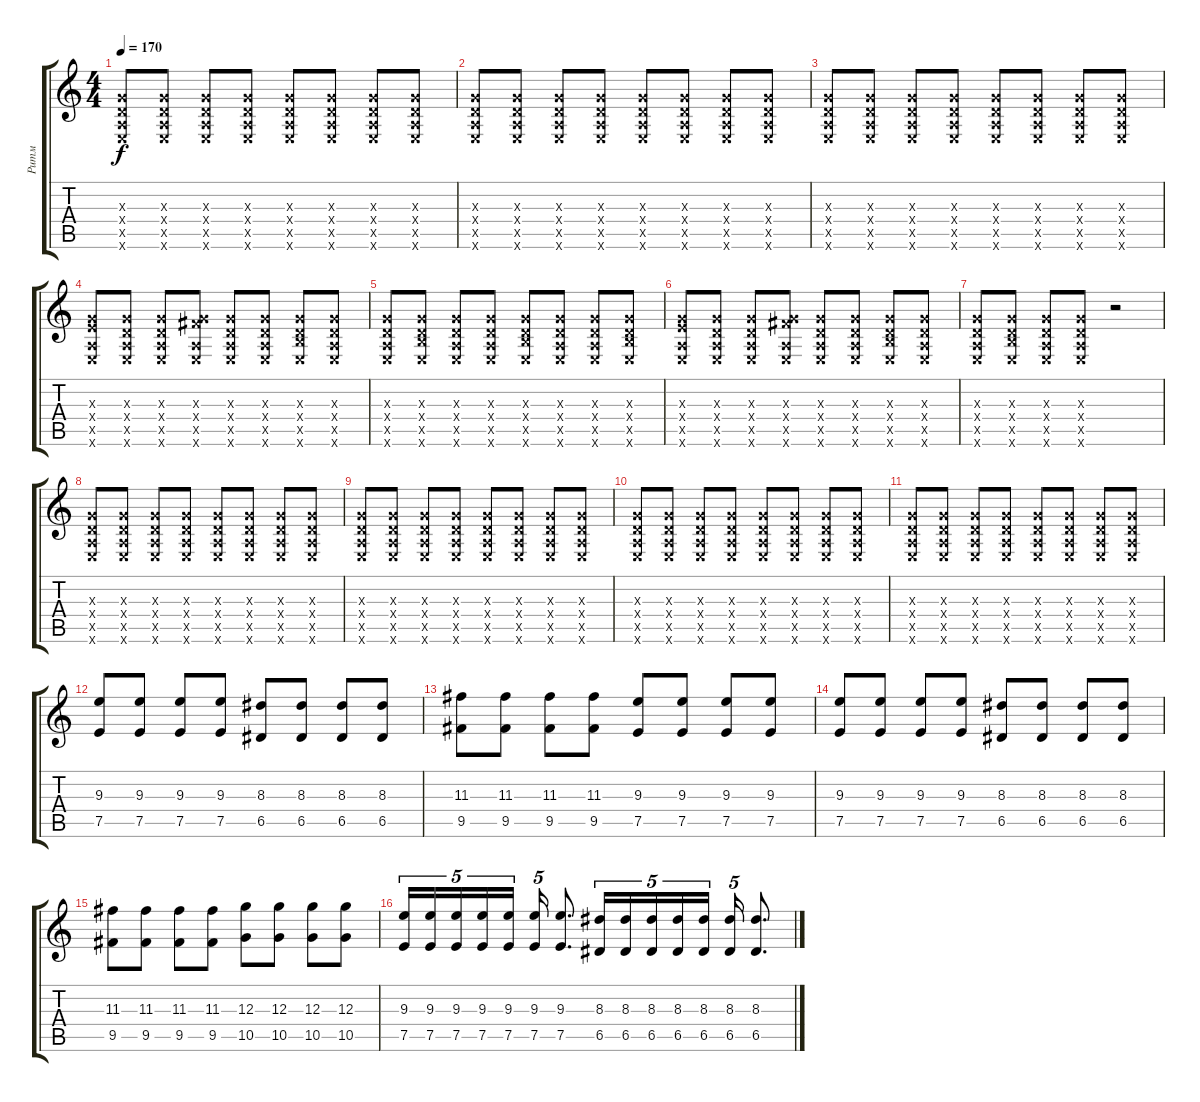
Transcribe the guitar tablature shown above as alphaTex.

\track ("Ритм " "Ритм ") {instrument electricguitarclean}
\staff {score tabs}
\tuning (E4 B3 G3 D3 A2 E2) {hide}
\ts (4 4)
\tempo 170
\clef g2
\ks c
(0.3{x} 0.4{x} 0.5{x} 0.6{x}).8{dy f} (0.3{x} 0.4{x} 0.5{x} 0.6{x}).8 (0.3{x} 0.4{x} 0.5{x} 0.6{x}).8 (0.3{x} 0.4{x} 0.5{x} 0.6{x}).8 (0.3{x} 0.4{x} 0.5{x} 0.6{x}).8 (0.3{x} 0.4{x} 0.5{x} 0.6{x}).8 (0.3{x} 0.4{x} 0.5{x} 0.6{x}).8 (0.3{x} 0.4{x} 0.5{x} 0.6{x}).8 |
(0.3{x} 0.4{x} 0.5{x} 0.6{x}).8 (0.3{x} 0.4{x} 0.5{x} 0.6{x}).8 (0.3{x} 0.4{x} 0.5{x} 0.6{x}).8 (0.3{x} 0.4{x} 0.5{x} 0.6{x}).8 (0.3{x} 0.4{x} 0.5{x} 0.6{x}).8 (0.3{x} 0.4{x} 0.5{x} 0.6{x}).8 (0.3{x} 0.4{x} 0.5{x} 0.6{x}).8 (0.3{x} 0.4{x} 0.5{x} 0.6{x}).8 |
(0.3{x} 0.4{x} 0.5{x} 0.6{x}).8 (0.3{x} 0.4{x} 0.5{x} 0.6{x}).8 (0.3{x} 0.4{x} 0.5{x} 0.6{x}).8 (0.3{x} 0.4{x} 0.5{x} 0.6{x}).8 (0.3{x} 0.4{x} 0.5{x} 0.6{x}).8 (0.3{x} 0.4{x} 0.5{x} 0.6{x}).8 (0.3{x} 0.4{x} 0.5{x} 0.6{x}).8 (0.3{x} 0.4{x} 0.5{x} 0.6{x}).8 |
(0.3{x} 2.4{x} 0.5{x} 0.6{x}).8 (0.3{x} 0.4{x} 0.5{x} 0.6{x}).8 (0.3{x} 0.4{x} 0.5{x} 0.6{x}).8 (0.3{x} 4.4{x} 0.5{x} 0.6{x}).8 (0.3{x} 0.4{x} 0.5{x} 0.6{x}).8 (0.3{x} 0.4{x} 0.5{x} 0.6{x}).8 (0.3{x} 0.4{x} 2.5{x} 0.6{x}).8 (0.3{x} 0.4{x} 0.5{x} 0.6{x}).8 |
(0.3{x} 0.4{x} 0.5{x} 0.6{x}).8 (0.3{x} 0.4{x} 2.5{x} 0.6{x}).8 (0.3{x} 0.4{x} 0.5{x} 0.6{x}).8 (0.3{x} 0.4{x} 0.5{x} 0.6{x}).8 (0.3{x} 0.4{x} 2.5{x} 0.6{x}).8 (0.3{x} 0.4{x} 0.5{x} 0.6{x}).8 (0.3{x} 0.4{x} 0.5{x} 0.6{x}).8 (0.3{x} 0.4{x} 2.5{x} 0.6{x}).8 |
(0.3{x} 2.4{x} 0.5{x} 0.6{x}).8 (0.3{x} 0.4{x} 0.5{x} 0.6{x}).8 (0.3{x} 0.4{x} 0.5{x} 0.6{x}).8 (0.3{x} 4.4{x} 0.5{x} 0.6{x}).8 (0.3{x} 0.4{x} 0.5{x} 0.6{x}).8 (0.3{x} 0.4{x} 0.5{x} 0.6{x}).8 (0.3{x} 0.4{x} 2.5{x} 0.6{x}).8 (0.3{x} 0.4{x} 0.5{x} 0.6{x}).8 |
(0.3{x} 0.4{x} 0.5{x} 0.6{x}).8 (0.3{x} 0.4{x} 2.5{x} 0.6{x}).8 (0.3{x} 0.4{x} 0.5{x} 0.6{x}).8 (0.3{x} 0.4{x} 0.5{x} 0.6{x}).8 r.2 |
(0.3{x} 0.4{x} 0.5{x} 0.6{x}).8 (0.3{x} 0.4{x} 0.5{x} 0.6{x}).8 (0.3{x} 0.4{x} 0.5{x} 0.6{x}).8 (0.3{x} 0.4{x} 0.5{x} 0.6{x}).8 (0.3{x} 0.4{x} 0.5{x} 0.6{x}).8 (0.3{x} 0.4{x} 0.5{x} 0.6{x}).8 (0.3{x} 0.4{x} 0.5{x} 0.6{x}).8 (0.3{x} 0.4{x} 0.5{x} 0.6{x}).8 |
(0.3{x} 0.4{x} 0.5{x} 0.6{x}).8 (0.3{x} 0.4{x} 0.5{x} 0.6{x}).8 (0.3{x} 0.4{x} 0.5{x} 0.6{x}).8 (0.3{x} 0.4{x} 0.5{x} 0.6{x}).8 (0.3{x} 0.4{x} 0.5{x} 0.6{x}).8 (0.3{x} 0.4{x} 0.5{x} 0.6{x}).8 (0.3{x} 0.4{x} 0.5{x} 0.6{x}).8 (0.3{x} 0.4{x} 0.5{x} 0.6{x}).8 |
(0.3{x} 0.4{x} 0.5{x} 0.6{x}).8 (0.3{x} 0.4{x} 0.5{x} 0.6{x}).8 (0.3{x} 0.4{x} 0.5{x} 0.6{x}).8 (0.3{x} 0.4{x} 0.5{x} 0.6{x}).8 (0.3{x} 0.4{x} 0.5{x} 0.6{x}).8 (0.3{x} 0.4{x} 0.5{x} 0.6{x}).8 (0.3{x} 0.4{x} 0.5{x} 0.6{x}).8 (0.3{x} 0.4{x} 0.5{x} 0.6{x}).8 |
(0.3{x} 0.4{x} 0.5{x} 0.6{x}).8 (0.3{x} 0.4{x} 0.5{x} 0.6{x}).8 (0.3{x} 0.4{x} 0.5{x} 0.6{x}).8 (0.3{x} 0.4{x} 0.5{x} 0.6{x}).8 (0.3{x} 0.4{x} 0.5{x} 0.6{x}).8 (0.3{x} 0.4{x} 0.5{x} 0.6{x}).8 (0.3{x} 0.4{x} 0.5{x} 0.6{x}).8 (0.3{x} 0.4{x} 0.5{x} 0.6{x}).8 |
(9.3 7.5).8 (9.3 7.5).8 (9.3 7.5).8 (9.3 7.5).8 (8.3 6.5).8 (8.3 6.5).8 (8.3 6.5).8 (8.3 6.5).8 |
(11.3 9.5).8 (11.3 9.5).8 (11.3 9.5).8 (11.3 9.5).8 (9.3 7.5).8 (9.3 7.5).8 (9.3 7.5).8 (9.3 7.5).8 |
(9.3 7.5).8 (9.3 7.5).8 (9.3 7.5).8 (9.3 7.5).8 (8.3 6.5).8 (8.3 6.5).8 (8.3 6.5).8 (8.3 6.5).8 |
(11.3 9.5).8 (11.3 9.5).8 (11.3 9.5).8 (11.3 9.5).8 (12.3 10.5).8 (12.3 10.5).8 (12.3 10.5).8 (12.3 10.5).8 |
(9.3 7.5).16{tu (5 4) volume 9} (9.3 7.5).16{tu (5 4)} (9.3 7.5).16{tu (5 4)} (9.3 7.5).16{tu (5 4)} (9.3 7.5).16{tu (5 4)} (9.3 7.5).16{tu (5 4)} (9.3 7.5).8{d} (8.3 6.5).16{tu (5 4)} (8.3 6.5).16{tu (5 4)} (8.3 6.5).16{tu (5 4)} (8.3 6.5).16{tu (5 4)} (8.3 6.5).16{tu (5 4) beam splitsecondary} (8.3 6.5).16{tu (5 4)} (8.3 6.5).8{d}
